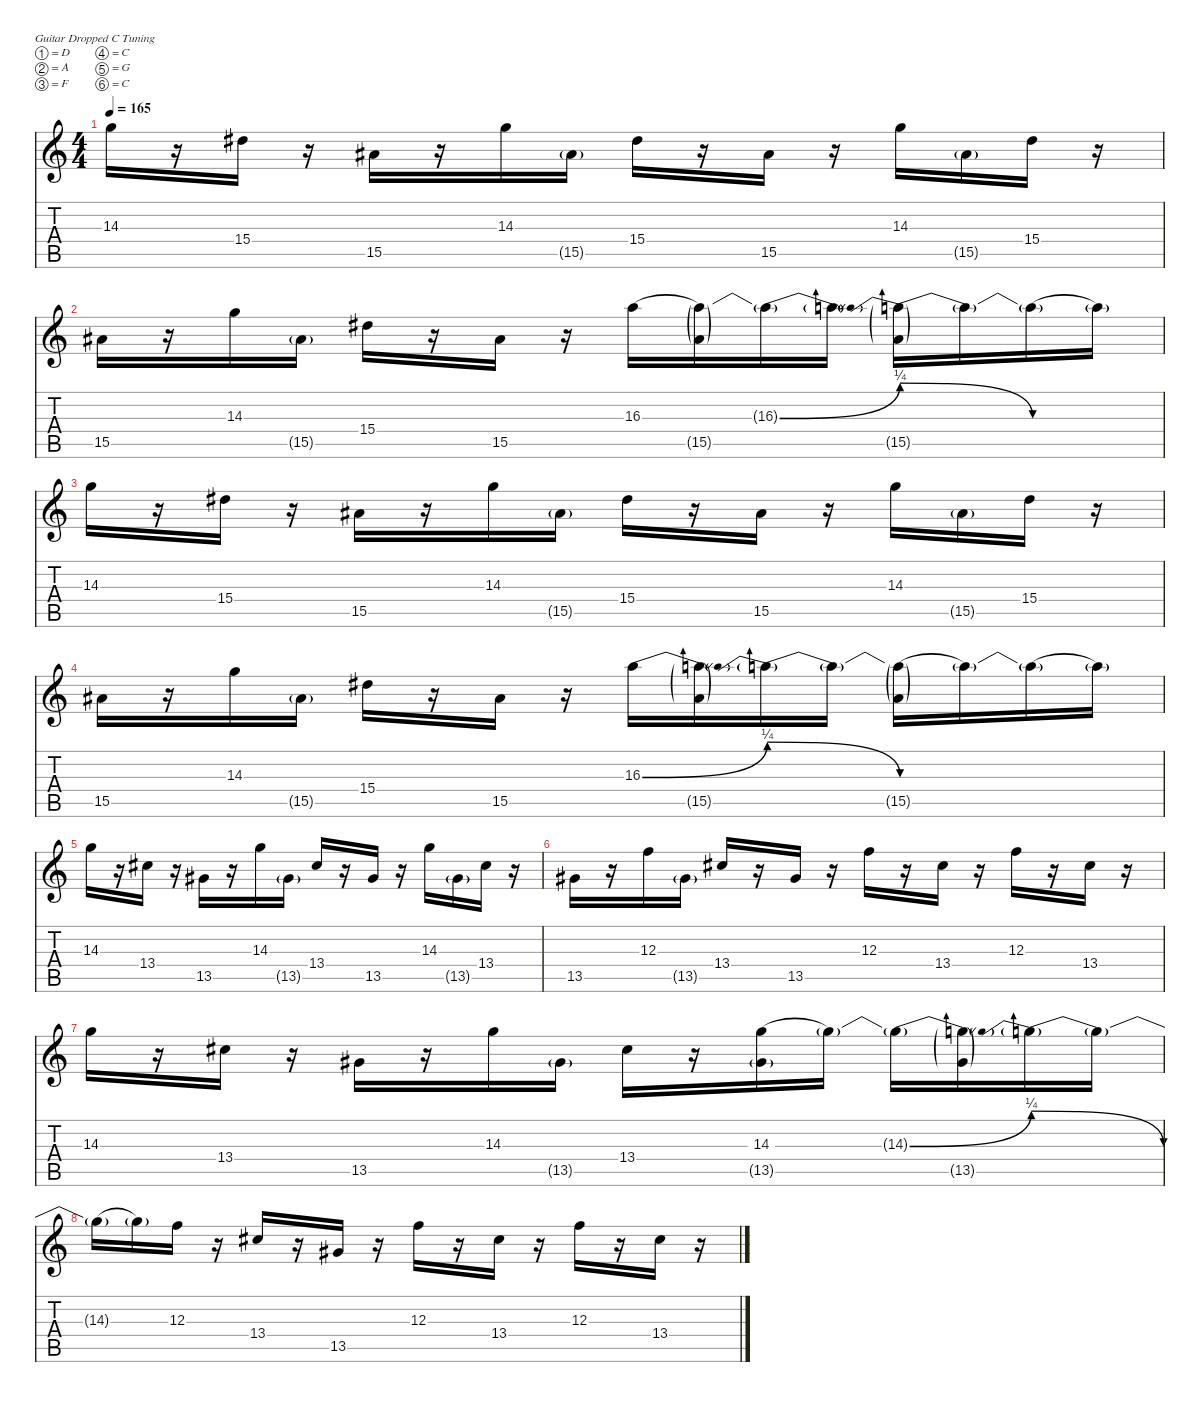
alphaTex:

\defaultSystemsLayout 4
\hideDynamics
\bracketExtendMode nobrackets
\singleTrackTrackNamePolicy hidden
\multiTrackTrackNamePolicy hidden
\firstSystemTrackNameMode fullname
\firstSystemTrackNameOrientation horizontal
\otherSystemsTrackNameOrientation horizontal
\track ("Devin Townsend (Guitar 1)" "dist.guit.") {mute instrument distortionguitar}
\staff {score tabs}
\tuning (D4 A3 F3 C3 G2 C2)
\ts (4 4)
\tempo 165
\clef g2
\ks c
14.3.16{dy f beam Down} r.16{beam Down} 15.4{acc #}.16{beam Down} r.16{beam Down} 15.5{acc #}.16{beam Down} r.16{beam Down} 14.3.16{beam Down} 15.5{g acc #}.16{beam Down} 15.4{acc #}.16{beam Down} r.16{beam Down} 15.5{acc #}.16{beam Down} r.16{beam Down} 14.3.16{beam Down} 15.5{g acc #}.16{beam Down} 15.4{acc #}.16{beam Down} r.16{beam Down} |
15.5{acc #}.16{beam Down} r.16{beam Down} 14.3.16{beam Down} 15.5{g acc #}.16{beam Down} 15.4{acc #}.16{beam Down} r.16{beam Down} 15.5{acc #}.16{beam Down} r.16{beam Down} 16.3{be (hold 0 0 60 0)}.16{beam Down} (16.3{t} 15.5{g acc #}).16{beam Down} 16.3{be (bend 0 0 60 1) t}.16{beam Down} 16.3{t}.16{beam Down} (16.3{be (prebendrelease 0 1 60 0) t} 15.5{g acc #}).16{beam Down} 16.3{t}.16{beam Down} 16.3{be (hold 0 0 60 0) t}.16{beam Down} 16.3{be (hold 0 0 60 0) t}.16{beam Down} |
14.3.16{beam Down} r.16{beam Down} 15.4{acc #}.16{beam Down} r.16{beam Down} 15.5{acc #}.16{beam Down} r.16{beam Down} 14.3.16{beam Down} 15.5{g acc #}.16{beam Down} 15.4{acc #}.16{beam Down} r.16{beam Down} 15.5{acc #}.16{beam Down} r.16{beam Down} 14.3.16{beam Down} 15.5{g acc #}.16{beam Down} 15.4{acc #}.16{beam Down} r.16{beam Down} |
15.5{acc #}.16{beam Down} r.16{beam Down} 14.3.16{beam Down} 15.5{g acc #}.16{beam Down} 15.4{acc #}.16{beam Down} r.16{beam Down} 15.5{acc #}.16{beam Down} r.16{beam Down} 16.3{be (bend 0 0 60 1)}.16{beam Down} (16.3{t} 15.5{g acc #}).16{beam Down} 16.3{be (prebendrelease 0 1 60 0) t}.16{beam Down} 16.3{t}.16{beam Down} (16.3{be (hold 0 0 60 0) t} 15.5{g acc #}).16{beam Down} 16.3{t}.16{beam Down} 16.3{be (hold 0 0 60 0) t}.16{beam Down} 16.3{be (hold 0 0 60 0) t}.16{beam Down} |
14.3.16{beam Down} r.16{beam Down} 13.4{acc #}.16{beam Down} r.16{beam Down} 13.5{acc #}.16{beam Down} r.16{beam Down} 14.3.16{beam Down} 13.5{g acc #}.16{beam Down} 13.4{acc #}.16{beam Up} r.16{beam Up} 13.5{acc #}.16{beam Up} r.16{beam Up} 14.3.16{beam Down} 13.5{g acc #}.16{beam Down} 13.4{acc #}.16{beam Down} r.16{beam Down} |
13.5{acc #}.16{beam Down} r.16{beam Down} 12.3.16{beam Down} 13.5{g acc #}.16{beam Down} 13.4{acc #}.16{beam Up} r.16{beam Up} 13.5{acc #}.16{beam Up} r.16{beam Up} 12.3.16{beam Down} r.16{beam Down} 13.4{acc #}.16{beam Down} r.16{beam Down} 12.3.16{beam Down} r.16{beam Down} 13.4{acc #}.16{beam Down} r.16{beam Down} |
14.3.16{beam Down} r.16{beam Down} 13.4{acc #}.16{beam Down} r.16{beam Down} 13.5{acc #}.16{beam Down} r.16{beam Down} 14.3.16{beam Down} 13.5{g acc #}.16{beam Down} 13.4{acc #}.16{beam Down} r.16{beam Down} (14.3{be (hold 0 0 60 0)} 13.5{g acc #}).16{beam Down} 14.3{t}.16{beam Down} 14.3{be (bend 0 0 60 1) t}.16{beam Down} (14.3{t} 13.5{g acc #}).16{beam Down} 14.3{be (prebendrelease 0 1 60 0) t}.16{beam Down} 14.3{t}.16{beam Down} |
14.3{be (hold 0 0 60 0) t}.16{beam Down} 14.3{be (hold 0 0 60 0) t}.16{beam Down} 12.3.16{beam Down} r.16{beam Down} 13.4{acc #}.16{beam Up} r.16{beam Up} 13.5{acc #}.16{beam Up} r.16{beam Up} 12.3.16{beam Down} r.16{beam Down} 13.4{acc #}.16{beam Down} r.16{beam Down} 12.3.16{beam Down} r.16{beam Down} 13.4{acc #}.16{beam Down} r.16{beam Down}
